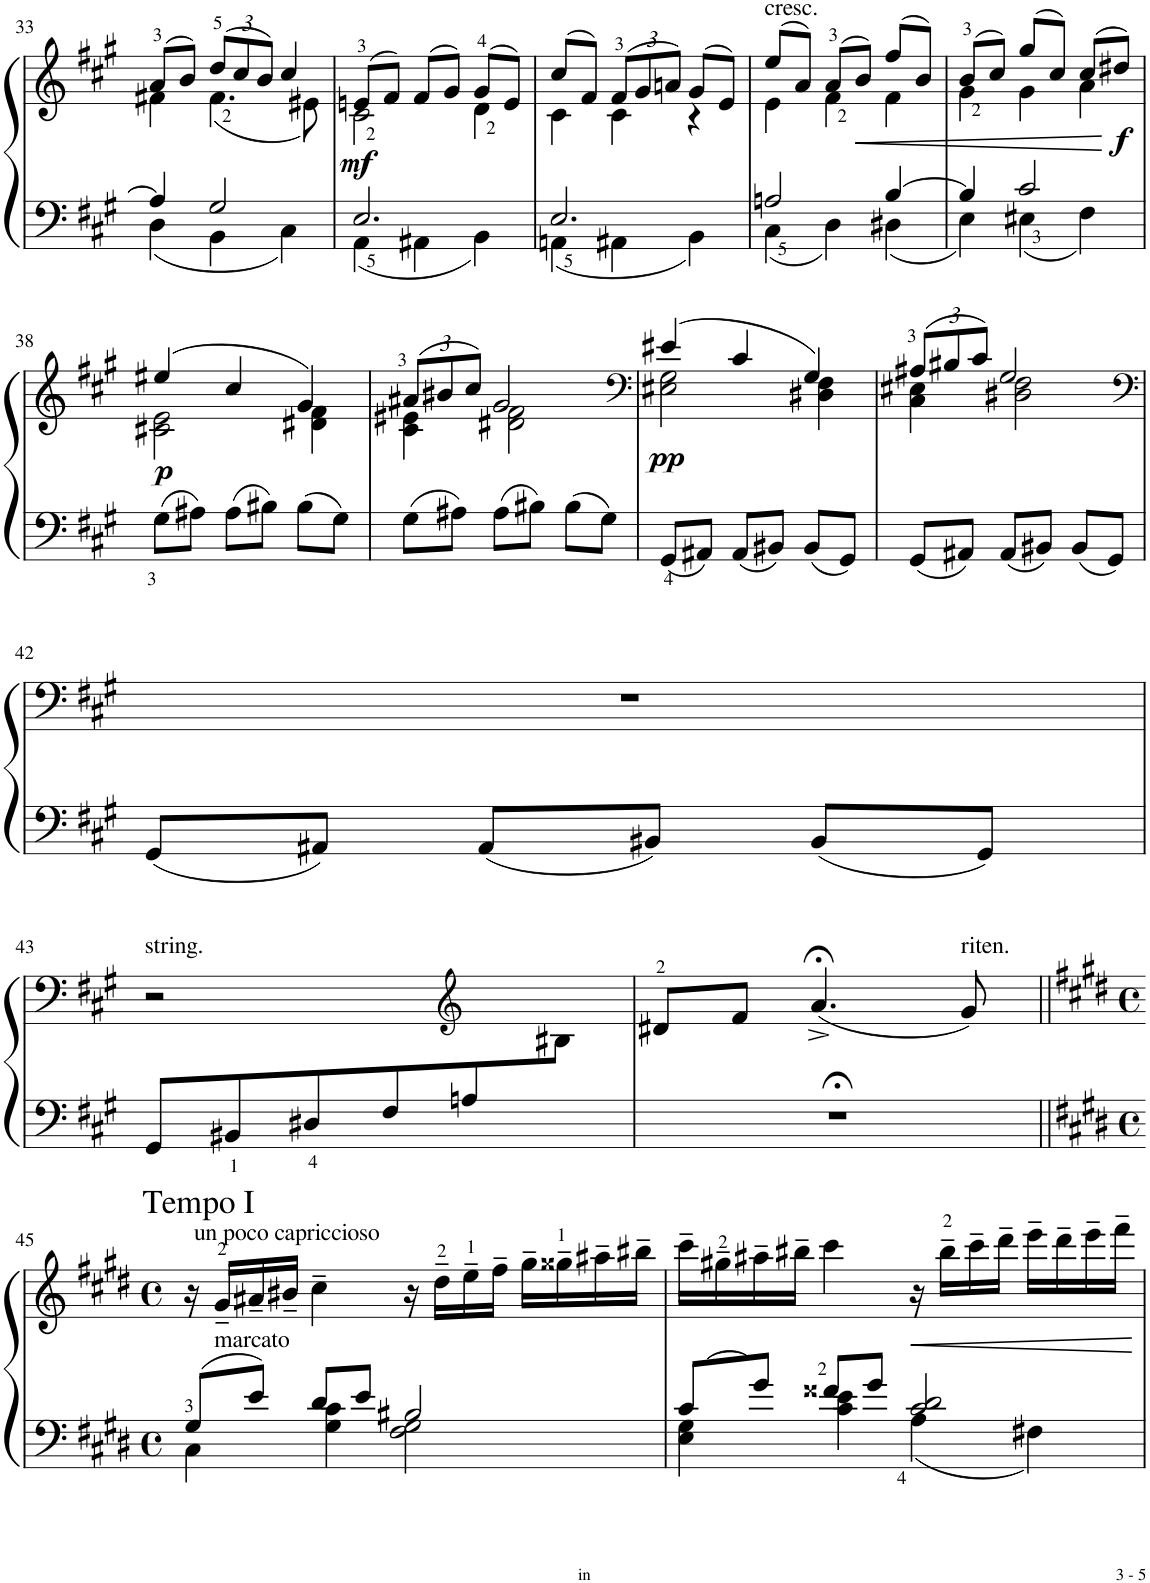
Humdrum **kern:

**kern	**kern	**dynam
*part1	*part1	*part1
*staff2	*staff1	*staff1/2
*I"Piano	*	*
*I'Pno.	*	*
!!LO:PB:g=z
*clefF4	*clefG2	*
*k[f#c#g#]	*k[f#c#g#]	*
*M3/4	*M3/4	*
=33	=33	=33
*^	*^	*
4A/]	4D\	(>8a/L	4f#X\	.
.	.	8b/J)	.	.
*	*	*Xbrackettup	*	*
2G#/	4BB\	(>12dd/L	(<4.f#\	.
.	.	12cc#/	.	.
.	.	12b/J)	.	.
.	4C#\	4cc#/	.	.
.	.	.	8e#X\)	.
=34	=34	=34	=34	=34
!	!	!	!	!LO:DY:b
2.E/	4AA\	(>8en/L	2c#\	mf
.	.	8f#/J)	.	.
.	4AA#X\	(>8f#/L	.	.
.	.	8g#/J)	.	.
.	4BB\	(>8g#/L	4d\	.
.	.	8e/J)	.	.
=35	=35	=35	=35	=35
2.E/	4AAn\	(>8cc#/L	4c#\	.
.	.	8f#/J)	.	.
.	4AA#X\	(>12f#/L	4c#\	.
.	.	12g#/	.	.
.	.	12an/J)	.	.
.	4BB\	(>8g#/L	4r	.
.	.	8e/J)	.	.
=36	=36	=36	=36	=36
!	!	!LO:TX:a:t=cresc.	!	!
2An/	4C#\	(>8ee/L	4e\	.
.	.	8a/J)	.	.
.	4D\	(>8a/L	4f#\	.
!	!	!	!	!LO:HP:b
.	.	8b/J)	.	<
[4B/	4D#X\	(>8ff#/L	4f#\	.
.	.	8b/J)	.	.
=37	=37	=37	=37	=37
4B/]	4E\	(>8b/L	4g#\	.
.	.	8cc#/J)	.	.
2c#/	4E#X\	(>8gg#/L	4g#\	.
.	.	8cc#/J)	.	.
.	4F#\	(>8cc#/L	4a\	.
!	!	!	!	!LO:DY:n=1:b
.	.	8dd#X/J)	.	[ f
*v	*v	*	*	*
!!LO:LB:g=z	!!
=38	=38	=38	=38
!	!	!	!LO:DY:b
8G#\L	(4ee#X/	2c#X\ 2e\	p
8A#X\J	.	.	.
8A#\L	4cc#/	.	.
8B#X\J	.	.	.
8B#\L	4g#/)	4d#X\ 4f#\	.
8G#\J	.	.	.
=39	=39	=39	=39
8G#\L	(>12a#X/L	4c#\ 4e#X\	.
.	12b#X/	.	.
8A#X\J	.	.	.
.	12cc#/J)	.	.
8A#\L	2g#/	2d#X\ 2f#\	.
8B#X\J	.	.	.
8B#\L	.	.	.
8G#\J	.	.	.
=40	=40	=40	=40
*	*clefF4	*	*
!	!	!	!LO:DY:b
8GG#/L	(4e#X/	2E#X\ 2G#\	pp
8AA#X/J	.	.	.
8AA#/L	4c#/	.	.
8BB#X/J	.	.	.
8BB#/L	4G#/)	4D#X\ 4F#\	.
8GG#/J	.	.	.
=41	=41	=41	=41
8GG#/L	(>12A#X/L	4C#\ 4E#X\	.
.	12B#X/	.	.
8AA#X/J	.	.	.
.	12c#/J)	.	.
8AA#/L	2G#/	2D#X\ 2F#\	.
8BB#X/J	.	.	.
8BB#/L	.	.	.
8GG#/J	.	.	.
*	*v	*v	*
!!LO:LB:g=z
=42	=42	=42
*	*clefF4	*
8GG#/L	2.r	.
8AA#X/J	.	.
8AA#/L	.	.
8BB#X/J	.	.
8BB#/L	.	.
8GG#/J	.	.
!!LO:LB:g=z
=43	=43	=43
*	*^	*
!	!LO:TX:a:t=string.	!	!
8GG#/L	2r	8ryy	.
*	*v	*v	*
8BB#X/	.	.
8D#X/	.	.
8F#/	.	.
*	*clefG2	*
8An/	4ryy	.
*	*^	*
8ryy	.	8B#X\J	.
*	*v	*v	*
=44	=44	=44
2.r;<	8d#X/L	.
.	8f#/J	.
.	(4.a;<^/	.
!	!LO:TX:a:t=riten.	!
.	8g#/)	.
!!LO:LB:g=z
=45||	=45||	=45||
*k[f#c#g#d#]	*k[f#c#g#d#]	*
*M4/4	*M4/4	*
*met(c)	*met(c)	*
*^	*	*
!	!	!LO:TX:a:t=Tempo I	!
!	!	!LO:TX:a:t=un poco capriccioso	!
8G#/L	4C#\	16r	.
!	!	!LO:TX:b:t=marcato	!
.	.	16g#~/LL	.
8e/J	.	16a#X~/	.
.	.	16b#X~/JJ	.
8d#/L	4G#\ 4c#\	4cc#~\	.
8e/J	.	.	.
2B#X/	2F#\ 2G#\	16r	.
.	.	16dd#~\LL	.
.	.	16ee~\	.
.	.	16ff#~\JJ	.
.	.	16gg#~\LL	.
.	.	16gg##X~\	.
.	.	16aa#X~\	.
.	.	16bb#X~\JJ	.
=46	=46	=46	=46
8c#/L	4E\ 4G#\	16ccc#~\LL	.
.	.	16gg#X~\	.
8g#/J	.	16aa#X~\	.
.	.	16bb#X~\JJ	.
4c#\ 4e\	8f##X/L	4ccc#\	.
.	8g#/J	.	.
!	!	!	!LO:HP:b
2c#/ 2d#/	4A\	16r	<
.	.	16bb#~\LL	.
.	.	16ccc#~\	.
.	.	16ddd#~\JJ	.
.	4F#X\	16eee~\LL	.
.	.	16ddd#~\	.
.	.	16eee~\	.
.	.	16fff#~\JJ	.
*v	*v	*	*
.	.	[
=	=	=
*-	*-	*-
